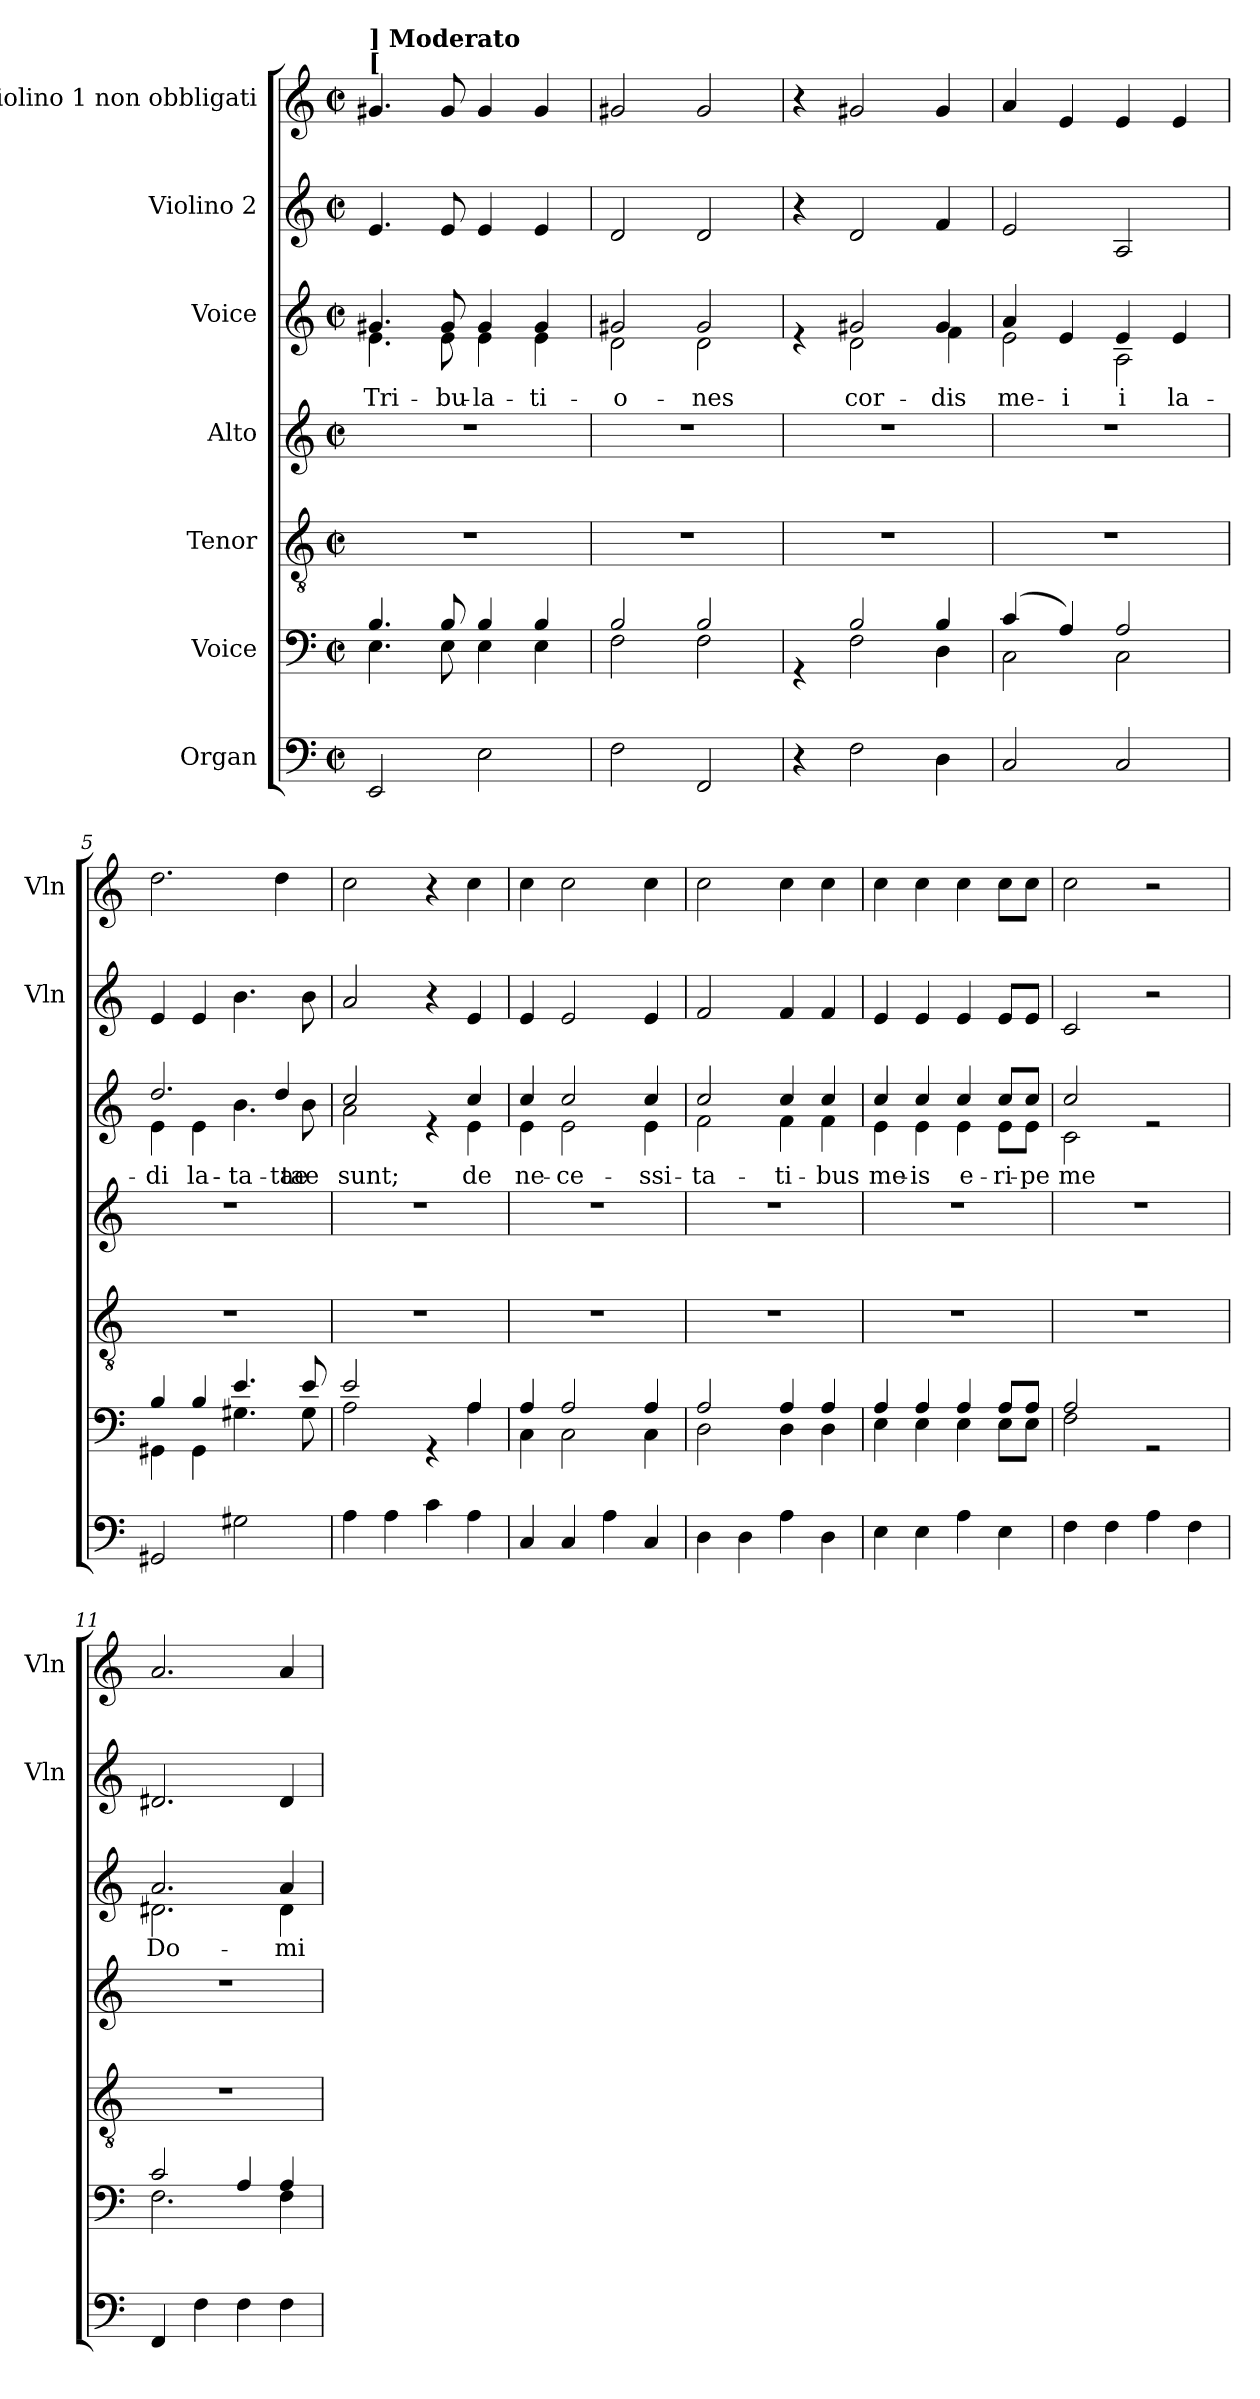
**kern	**kern	**kern	**kern	**kern	**text	**kern	**kern
*part7	*part6	*part5	*part4	*part3	*part3	*part2	*part1
*staff7	*staff6	*staff5	*staff4	*staff3	*staff3	*staff2	*staff1
*I"Organ	*I"Voice	*I"Tenor	*I"Alto	*I"Voice	*	*I"Violino 2	*I"Violino 1 non obbligati
*	*	*	*	*	*	*I'Vln	*I'Vln
*clefF4	*clefF4	*clefGv2	*clefG2	*clefG2	*	*clefG2	*clefG2
*k[]	*k[]	*k[]	*k[]	*k[]	*	*k[]	*k[]
*M2/2	*M2/2	*M2/2	*M2/2	*M2/2	*	*M2/2	*M2/2
*met(c|)	*met(c|)	*met(c|)	*met(c|)	*met(c|)	*	*met(c|)	*met(c|)
*MM160	*MM160	*MM160	*MM160	*MM160	*	*MM160	*MM160
=1	=1	=1	=1	=1	=1	=1	=1
*	*^	*	*	*	*	*	*
!	!	!	!	!	!	!	!	!LO:TX:a:B:t=[
!	!	!	!	!	!	!	!	!LO:TX:a:B:t=] Moderato
!	!	!	!	!	!	!LO:LY:b	!	!
*	*	*	*	*	*^	*	*	*
2EE/	4.B/	4.E\	1r	1r	4.g#X/	4.e\	Tri-	4.e/	4.g#X/
!	!	!	!	!	!	!	!LO:LY:b	!	!
.	8B/	8E\	.	.	8g#/	8e\	-bu-	8e/	8g#/
!	!	!	!	!	!	!	!LO:LY:b	!	!
2E\	4B/	4E\	.	.	4g#/	4e\	-la-	4e/	4g#/
!	!	!	!	!	!	!	!LO:LY:b	!	!
.	4B/	4E\	.	.	4g#/	4e\	-ti-	4e/	4g#/
=2	=2	=2	=2	=2	=2	=2	=2	=2	=2
!	!	!	!	!	!	!	!LO:LY:b	!	!
2F\	2B/	2F\	1r	1r	2g#X/	2d\	-o-	2d/	2g#X/
!	!	!	!	!	!	!	!LO:LY:b	!	!
2FF/	2B/	2F\	.	.	2g#/	2d\	-nes	2d/	2g#/
=3	=3	=3	=3	=3	=3	=3	=3	=3	=3
4r	4rGG	4ryy	1r	1r	4re	4ryy	.	4r	4r
!	!	!	!	!	!	!	!LO:LY:b	!	!
2F\	2B/	2F\	.	.	2g#X/	2d\	cor-	2d/	2g#X/
!	!	!	!	!	!	!	!LO:LY:b	!	!
4D\	4B/	4D\	.	.	4g#/	4f\	-dis	4f/	4g#/
=4	=4	=4	=4	=4	=4	=4	=4	=4	=4
!	!	!	!	!	!	!	!LO:LY:b	!	!
!	!	!	!	!	!	!	!LO:LY:b	!	!
2C/	(4c/	2C\	1r	1r	4a/	2e\	me-	2e/	4a/
!	!	!	!	!	!	!	!LO:LY:b	!	!
.	4A/)	.	.	.	4e/	.	-i	.	4e/
!	!	!	!	!	!	!	!LO:LY:b	!	!
!	!	!	!	!	!	!	!LO:LY:b	!	!
2C/	2A/	2C\	.	.	4e/	2A\	-i	2A/	4e/
!	!	!	!	!	!	!	!LO:LY:b	!	!
.	.	.	.	.	4e/	.	-la-	.	4e/
=5	=5	=5	=5	=5	=5	=5	=5	=5	=5
!	!	!	!	!	!	!	!LO:LY:b	!	!
!	!	!	!	!	!	!	!LO:LY:b	!	!
2GG#X/	4B/	4GG#X\	1r	1r	2.dd/	4e\	di-	4e/	2.dd\
!	!	!	!	!	!	!	!LO:LY:b	!	!
.	4B/	4GG#\	.	.	.	4e\	-la-	4e/	.
!	!	!	!	!	!	!	!LO:LY:b	!	!
2G#X\	4.e/	4.G#X\	.	.	.	4.b\	-ta-	4.b\	.
!	!	!	!	!	!	!	!LO:LY:b	!	!
.	.	.	.	.	4dd/	.	-tae	.	4dd\
!	!	!	!	!	!	!	!LO:LY:b	!	!
.	8e/	8G#\	.	.	.	8b\	-tae	8b\	.
=6	=6	=6	=6	=6	=6	=6	=6	=6	=6
!	!	!	!	!	!	!	!LO:LY:b	!	!
4A\	2e/	2A\	1r	1r	2cc/	2a\	sunt;	2a/	2cc\
4A\	.	.	.	.	.	.	.	.	.
4c\	4rGG	4ryy	.	.	4re	4ryy	.	4r	4r
!	!	!	!	!	!	!	!LO:LY:b	!	!
4A\	4A/	4A\	.	.	4cc/	4e\	de	4e/	4cc\
=7	=7	=7	=7	=7	=7	=7	=7	=7	=7
!	!	!	!	!	!	!	!LO:LY:b	!	!
4C/	4A/	4C\	1r	1r	4cc/	4e\	ne-	4e/	4cc\
!	!	!	!	!	!	!	!LO:LY:b	!	!
4C/	2A/	2C\	.	.	2cc/	2e\	-ce-	2e/	2cc\
4A\	.	.	.	.	.	.	.	.	.
!	!	!	!	!	!	!	!LO:LY:b	!	!
4C/	4A/	4C\	.	.	4cc/	4e\	-ssi-	4e/	4cc\
!!LO:LB:g=z
=8	=8	=8	=8	=8	=8	=8	=8	=8	=8
!	!	!	!	!	!	!	!LO:LY:b	!	!
4D\	2A/	2D\	1r	1r	2cc/	2f\	-ta-	2f/	2cc\
4D\	.	.	.	.	.	.	.	.	.
!	!	!	!	!	!	!	!LO:LY:b	!	!
4A\	4A/	4D\	.	.	4cc/	4f\	-ti-	4f/	4cc\
!	!	!	!	!	!	!	!LO:LY:b	!	!
4D\	4A/	4D\	.	.	4cc/	4f\	-bus	4f/	4cc\
=9	=9	=9	=9	=9	=9	=9	=9	=9	=9
!	!	!	!	!	!	!	!LO:LY:b	!	!
4E\	4A/	4E\	1r	1r	4cc/	4e\	me-	4e/	4cc\
!	!	!	!	!	!	!	!LO:LY:b	!	!
4E\	4A/	4E\	.	.	4cc/	4e\	-is	4e/	4cc\
!	!	!	!	!	!	!	!LO:LY:b	!	!
4A\	4A/	4E\	.	.	4cc/	4e\	e-	4e/	4cc\
!	!	!	!	!	!	!	!LO:LY:b	!	!
4E\	8A/L	8E\L	.	.	8cc/L	8e\L	-ri-	8e/L	8cc\L
!	!	!	!	!	!	!	!LO:LY:b	!	!
.	8A/J	8E\J	.	.	8cc/J	8e\J	-pe	8e/J	8cc\J
=10	=10	=10	=10	=10	=10	=10	=10	=10	=10
!	!	!	!	!	!	!	!LO:LY:b	!	!
4F\	2A/	2F\	1r	1r	2cc/	2c\	me	2c/	2cc\
4F\	.	.	.	.	.	.	.	.	.
4A\	2rGG	2ryy	.	.	2re	2ryy	.	2r	2r
4F\	.	.	.	.	.	.	.	.	.
=11	=11	=11	=11	=11	=11	=11	=11	=11	=11
!	!	!	!	!	!	!	!LO:LY:b	!	!
4FF/	2c/	2.F\	1r	1r	2.a/	2.d#X\	Do-	2.d#X/	2.a/
4F\	.	.	.	.	.	.	.	.	.
4F\	4A/	.	.	.	.	.	.	.	.
!	!	!	!	!	!	!	!LO:LY:b	!	!
4F\	4A/	4F\	.	.	4a/	4d#\	-mi-	4d#/	4a/
*	*v	*v	*	*	*v	*v	*	*	*
=	=	=	=	=	=	=	=
*-	*-	*-	*-	*-	*-	*-	*-
